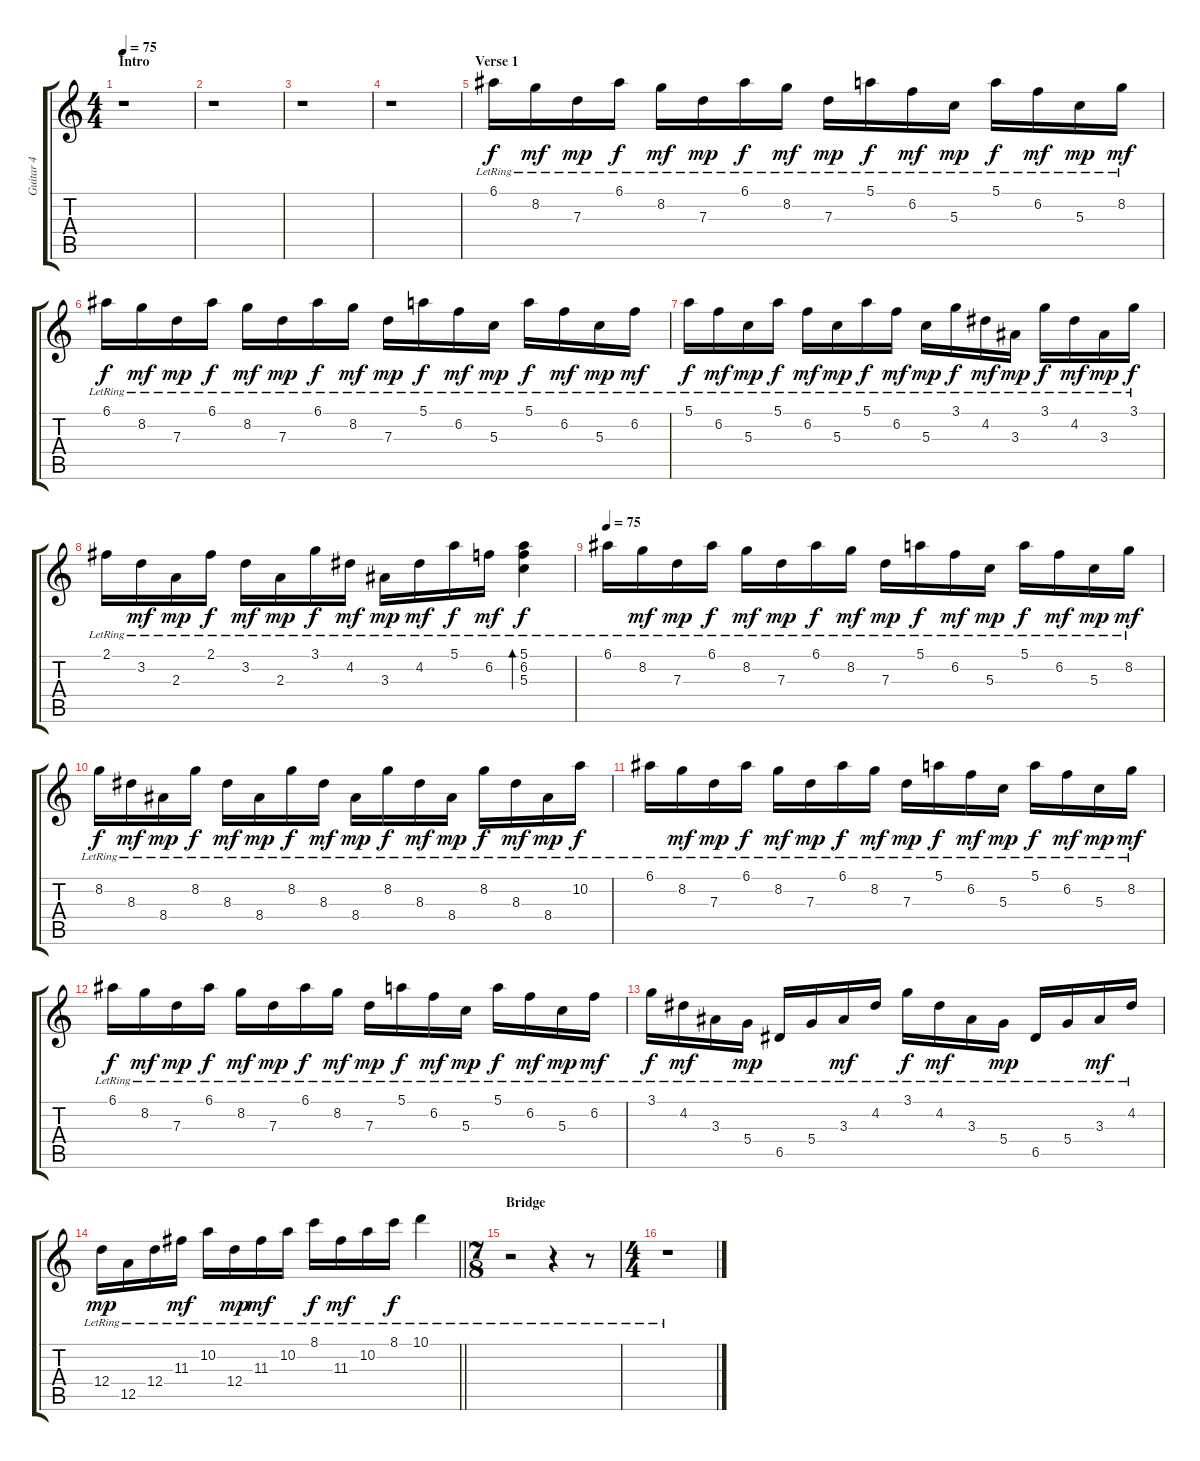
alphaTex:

\track ("Guitar 4" "Guitar 4") {instrument acousticguitarnylon}
\staff {score tabs}
\tuning (E4 B3 G3 D3 A2 E2) {hide}
\ts (4 4)
\section ("" "Intro")
\tempo 75
\clef g2
\ks c
r.1{dy f instrument acousticguitarnylon} |
r.1 |
r.1 |
r.1{volume 4} |
\section ("" "Verse 1")
6.1{lr}.16{volume 13} 8.2{lr}.16{dy mf} 7.3{lr}.16{dy mp} 6.1{lr}.16{dy f} 8.2{lr}.16{dy mf} 7.3{lr}.16{dy mp} 6.1{lr}.16{dy f} 8.2{lr}.16{dy mf} 7.3{lr}.16{dy mp} 5.1{lr}.16{dy f} 6.2{lr}.16{dy mf} 5.3{lr}.16{dy mp} 5.1{lr}.16{dy f} 6.2{lr}.16{dy mf} 5.3{lr}.16{dy mp} 8.2{lr}.16{dy mf} |
6.1{lr}.16{dy f} 8.2{lr}.16{dy mf} 7.3{lr}.16{dy mp} 6.1{lr}.16{dy f} 8.2{lr}.16{dy mf} 7.3{lr}.16{dy mp} 6.1{lr}.16{dy f} 8.2{lr}.16{dy mf} 7.3{lr}.16{dy mp} 5.1{lr}.16{dy f} 6.2{lr}.16{dy mf} 5.3{lr}.16{dy mp} 5.1{lr}.16{dy f} 6.2{lr}.16{dy mf} 5.3{lr}.16{dy mp} 6.2{lr}.16{dy mf} |
5.1{lr}.16{dy f} 6.2{lr}.16{dy mf} 5.3{lr}.16{dy mp} 5.1{lr}.16{dy f} 6.2{lr}.16{dy mf} 5.3{lr}.16{dy mp} 5.1{lr}.16{dy f} 6.2{lr}.16{dy mf} 5.3{lr}.16{dy mp} 3.1{lr}.16{dy f} 4.2{lr}.16{dy mf} 3.3{lr}.16{dy mp} 3.1{lr}.16{dy f} 4.2{lr}.16{dy mf} 3.3{lr}.16{dy mp} 3.1{lr}.16{dy f} |
2.1{lr}.16 3.2{lr}.16{dy mf} 2.3{lr}.16{dy mp} 2.1{lr}.16{dy f} 3.2{lr}.16{dy mf} 2.3{lr}.16{dy mp} 3.1{lr}.16{dy f} 4.2{lr}.16{dy mf} 3.3{lr}.16{dy mp} 4.2{lr}.16{dy mf} 5.1{lr}.16{dy f} 6.2{lr}.16{dy mf} (5.1{lr} 6.2{lr} 5.3{lr}).4{bd 240 dy f} |
\tempo 75
6.1{lr}.16 8.2{lr}.16{dy mf} 7.3{lr}.16{dy mp} 6.1{lr}.16{dy f} 8.2{lr}.16{dy mf} 7.3{lr}.16{dy mp} 6.1{lr}.16{dy f} 8.2{lr}.16{dy mf} 7.3{lr}.16{dy mp} 5.1{lr}.16{dy f} 6.2{lr}.16{dy mf} 5.3{lr}.16{dy mp} 5.1{lr}.16{dy f} 6.2{lr}.16{dy mf} 5.3{lr}.16{dy mp} 8.2{lr}.16{dy mf} |
8.2{lr}.16{dy f} 8.3{lr}.16{dy mf} 8.4{lr}.16{dy mp} 8.2{lr}.16{dy f} 8.3{lr}.16{dy mf} 8.4{lr}.16{dy mp} 8.2{lr}.16{dy f} 8.3{lr}.16{dy mf} 8.4{lr}.16{dy mp} 8.2{lr}.16{dy f} 8.3{lr}.16{dy mf} 8.4{lr}.16{dy mp} 8.2{lr}.16{dy f} 8.3{lr}.16{dy mf} 8.4{lr}.16{dy mp} 10.2{lr}.16{dy f} |
6.1{lr}.16 8.2{lr}.16{dy mf} 7.3{lr}.16{dy mp} 6.1{lr}.16{dy f} 8.2{lr}.16{dy mf} 7.3{lr}.16{dy mp} 6.1{lr}.16{dy f} 8.2{lr}.16{dy mf} 7.3{lr}.16{dy mp} 5.1{lr}.16{dy f} 6.2{lr}.16{dy mf} 5.3{lr}.16{dy mp} 5.1{lr}.16{dy f} 6.2{lr}.16{dy mf} 5.3{lr}.16{dy mp} 8.2{lr}.16{dy mf} |
6.1{lr}.16{dy f} 8.2{lr}.16{dy mf} 7.3{lr}.16{dy mp} 6.1{lr}.16{dy f} 8.2{lr}.16{dy mf} 7.3{lr}.16{dy mp} 6.1{lr}.16{dy f} 8.2{lr}.16{dy mf} 7.3{lr}.16{dy mp} 5.1{lr}.16{dy f} 6.2{lr}.16{dy mf} 5.3{lr}.16{dy mp} 5.1{lr}.16{dy f} 6.2{lr}.16{dy mf} 5.3{lr}.16{dy mp} 6.2{lr}.16{dy mf} |
3.1{lr}.16{dy f} 4.2{lr}.16{dy mf} 3.3{lr}.16 5.4{lr}.16{dy mp} 6.5{lr}.16 5.4{lr}.16 3.3{lr}.16{dy mf} 4.2{lr}.16 3.1{lr}.16{dy f} 4.2{lr}.16{dy mf} 3.3{lr}.16 5.4{lr}.16{dy mp} 6.5{lr}.16 5.4{lr}.16 3.3{lr}.16{dy mf} 4.2{lr}.16 |
\barLineRight lightlight
12.4{lr}.16{dy mp} 12.5{lr}.16 12.4{lr}.16 11.3{lr}.16{dy mf} 10.2{lr}.16 12.4{lr}.16{dy mp} 11.3{lr}.16{dy mf} 10.2{lr}.16 8.1{lr}.16{dy f} 11.3{lr}.16{dy mf} 10.2{lr}.16 8.1{lr}.16{dy f} 10.1{lr}.4 |
\ts (7 8)
\section ("" "Bridge")
r.2 r.4 r.8 |
\ts (4 4)
r.1
